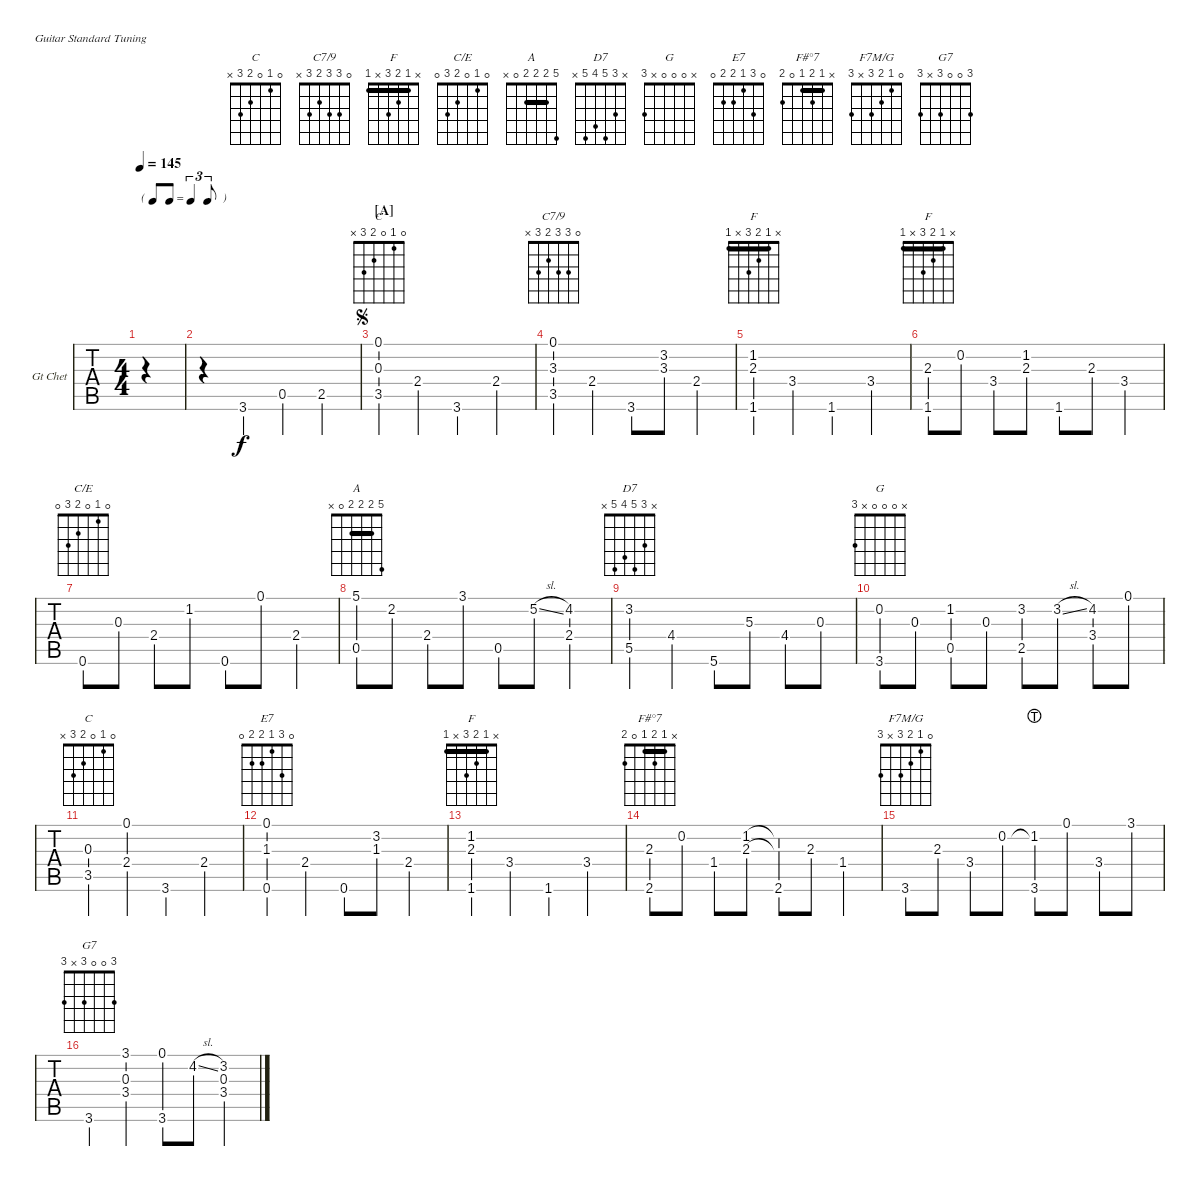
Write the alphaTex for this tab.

\defaultSystemsLayout 4
\bracketExtendMode nobrackets
\firstSystemTrackNameOrientation horizontal
\otherSystemsTrackNameOrientation horizontal
\chordDiagramsInScore
\track ("Guitar Chet" "Gt Chet") {instrument acousticguitarsteel}
\staff {tabs}
\tuning (E4 B3 G3 D3 A2 E2)
\chord ("C" 0 1 0 2 3 x)
\chord ("C7/9" 0 3 3 2 3 x)
\chord ("F" x 1 2 3 x 1) {barre 1}
\chord ("C/E" 0 1 0 2 3 0)
\chord ("A" 5 2 2 2 0 x) {barre (2 2)}
\chord ("D7" x 3 5 4 5 x)
\chord ("G" x 0 0 0 x 3)
\chord ("E7" 0 3 1 2 2 0)
\chord ("F#°7" x 1 2 1 0 2) {barre 1}
\chord ("F7M/G" 0 1 2 3 x 3)
\chord ("G7" 3 0 0 3 x 3)
\ts (4 4)
\tf triplet8th
\tempo 145
\clef g2
\scale
0.462069
\ks c
|
\scale
0.244828 r.4 3.6.4 0.5.4 2.5.4 |
\section ("A" "")
\jump segno
\scale
0.293103 (3.5 0.3 0.1).4{ch "C"} 2.4.4 3.6.4 2.4.4 |
\scale
0.333333 (3.5 3.3 0.1).4{ch "C7/9"} 2.4.4 3.6.8 (3.3 3.2).8 2.4.4 |
\scale
0.333333 (1.6 2.3 1.2).4{ch "F"} 3.4.4 1.6.4 3.4.4 |
\scale
0.333333 (1.6 2.3).8{ch "F"} 0.2.8 3.4.8 (2.3 1.2).8 1.6.8 2.3.8 3.4.4 |
\scale
0.333333 0.6.8{ch "C/E"} 0.3.8 2.4.8 1.2.8 0.6.8 0.1.8 2.4.4 |
\scale
0.333333 (0.5 5.1).8{ch "A"} 2.2.8 2.4.8 3.1.8 0.5.8 5.2{sl}.8 (4.2 2.4).4 |
\scale
0.333333 (5.5 3.2).4{ch "D7"} 4.4.4 5.6.8 5.3.8 4.4.8 0.3.8 |
\scale
0.333333 (3.6 0.2).8{ch "G"} 0.3.8 (0.5 1.2).8 0.3.8 (3.2 2.5).8 3.2{sl}.8 (4.2 3.4).8 0.1.8 |
\scale
0.333333 (3.5 0.3).4{ch "C"} (2.4 0.1).4 3.6.4 2.4.4 |
\scale
0.333333 (0.6 1.3 0.1).4{ch "E7"} 2.4.4 0.6.8 (1.3 3.2).8 2.4.4 |
\scale
0.333333 (1.6 2.3 1.2).4{ch "F"} 3.4.4 1.6.4 3.4.4 |
\scale
0.333333 (2.6 2.3).8{ch "F#°7"} 0.2.8 1.4.8 (2.3 1.2).8 (1.2{t} 2.3{t} 2.6).8 2.3.8 1.4.4 |
\scale
0.333333 3.6.8{ch "F7M/G"} 2.3.8 3.4.8 0.2.8 (1.2{lht} 3.6).8 0.1.8 3.4.8 3.1.8 |
\scale
0.333333 3.6.4{ch "G7"} (3.4 0.3 3.1).4 (0.1 3.6).8 4.2{sl}.8 (3.2 0.3 3.4).4
